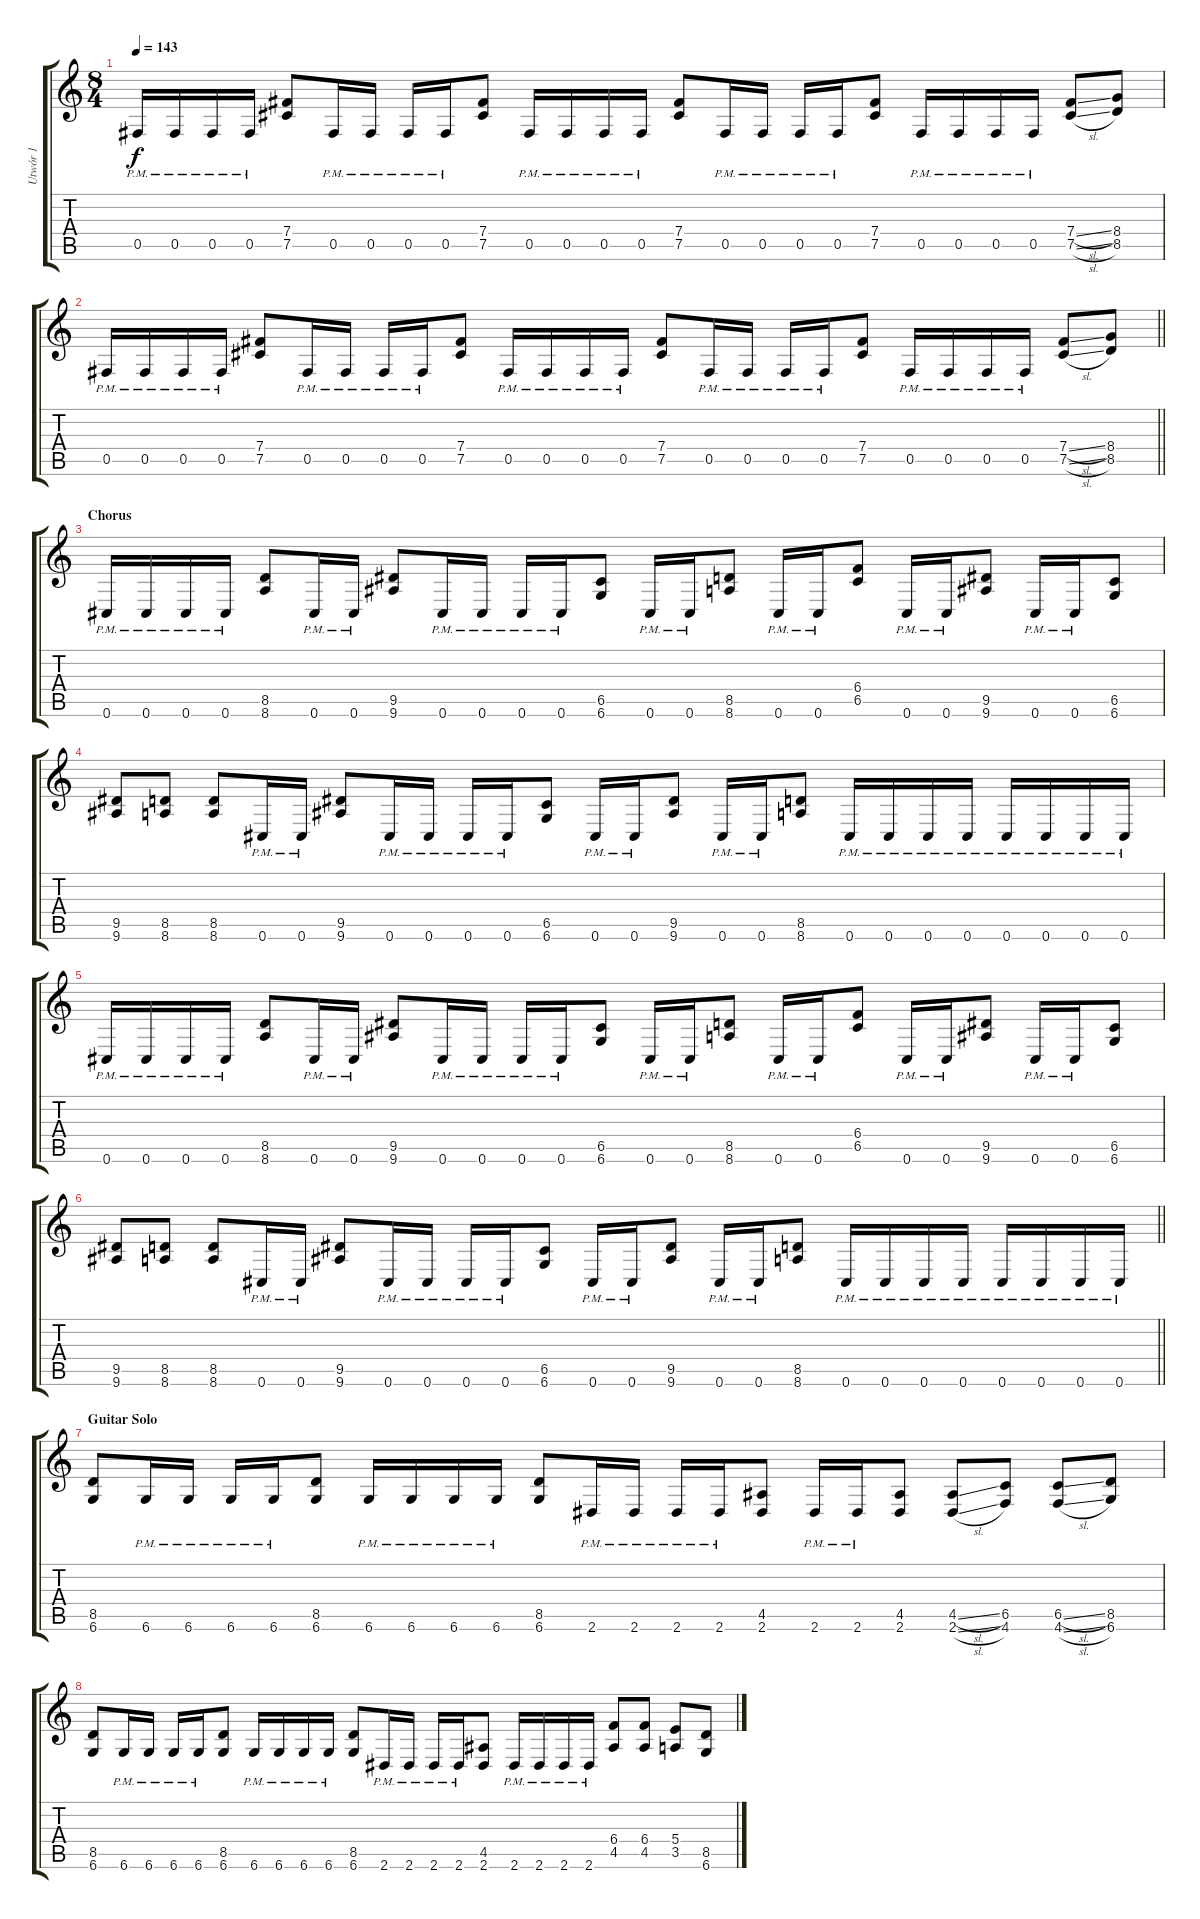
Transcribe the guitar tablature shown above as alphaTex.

\track ("Utwór 1" "Utwór 1") {instrument distortionguitar}
\staff {score tabs}
\tuning (Db4 Ab3 E3 B2 Gb2 Db2) {hide}
\ts (8 4)
\tempo 143
\clef g2
\ks c
0.5{pm}.16{dy f} 0.5{pm}.16 0.5{pm}.16 0.5{pm}.16 (7.4 7.5).8 0.5{pm}.16 0.5{pm}.16 0.5{pm}.16 0.5{pm}.16 (7.4 7.5).8 0.5{pm}.16 0.5{pm}.16 0.5{pm}.16 0.5{pm}.16 (7.4 7.5).8 0.5{pm}.16 0.5{pm}.16 0.5{pm}.16 0.5{pm}.16 (7.4 7.5).8 0.5{pm}.16 0.5{pm}.16 0.5{pm}.16 0.5{pm}.16 (7.4{sl} 7.5{sl}).8 (8.4 8.5).8 |
\barLineRight lightlight
0.5{pm}.16 0.5{pm}.16 0.5{pm}.16 0.5{pm}.16 (7.4 7.5).8 0.5{pm}.16 0.5{pm}.16 0.5{pm}.16 0.5{pm}.16 (7.4 7.5).8 0.5{pm}.16 0.5{pm}.16 0.5{pm}.16 0.5{pm}.16 (7.4 7.5).8 0.5{pm}.16 0.5{pm}.16 0.5{pm}.16 0.5{pm}.16 (7.4 7.5).8 0.5{pm}.16 0.5{pm}.16 0.5{pm}.16 0.5{pm}.16 (7.4{sl} 7.5{sl}).8 (8.4 8.5).8 |
\section ("" "Chorus")
0.6{pm}.16 0.6{pm}.16 0.6{pm}.16 0.6{pm}.16 (8.5 8.6).8 0.6{pm}.16 0.6{pm}.16 (9.5 9.6).8 0.6{pm}.16 0.6{pm}.16 0.6{pm}.16 0.6{pm}.16 (6.5 6.6).8 0.6{pm}.16 0.6{pm}.16 (8.5 8.6).8 0.6{pm}.16 0.6{pm}.16 (6.4 6.5).8 0.6{pm}.16 0.6{pm}.16 (9.5 9.6).8 0.6{pm}.16 0.6{pm}.16 (6.5 6.6).8 |
(9.5 9.6).8 (8.5 8.6).8 (8.5 8.6).8 0.6{pm}.16 0.6{pm}.16 (9.5 9.6).8 0.6{pm}.16 0.6{pm}.16 0.6{pm}.16 0.6{pm}.16 (6.5 6.6).8 0.6{pm}.16 0.6{pm}.16 (9.5 9.6).8 0.6{pm}.16 0.6{pm}.16 (8.5 8.6).8 0.6{pm}.16 0.6{pm}.16 0.6{pm}.16 0.6{pm}.16 0.6{pm}.16 0.6{pm}.16 0.6{pm}.16 0.6{pm}.16 |
0.6{pm}.16 0.6{pm}.16 0.6{pm}.16 0.6{pm}.16 (8.5 8.6).8 0.6{pm}.16 0.6{pm}.16 (9.5 9.6).8 0.6{pm}.16 0.6{pm}.16 0.6{pm}.16 0.6{pm}.16 (6.5 6.6).8 0.6{pm}.16 0.6{pm}.16 (8.5 8.6).8 0.6{pm}.16 0.6{pm}.16 (6.4 6.5).8 0.6{pm}.16 0.6{pm}.16 (9.5 9.6).8 0.6{pm}.16 0.6{pm}.16 (6.5 6.6).8 |
\barLineRight lightlight
(9.5 9.6).8 (8.5 8.6).8 (8.5 8.6).8 0.6{pm}.16 0.6{pm}.16 (9.5 9.6).8 0.6{pm}.16 0.6{pm}.16 0.6{pm}.16 0.6{pm}.16 (6.5 6.6).8 0.6{pm}.16 0.6{pm}.16 (9.5 9.6).8 0.6{pm}.16 0.6{pm}.16 (8.5 8.6).8 0.6{pm}.16 0.6{pm}.16 0.6{pm}.16 0.6{pm}.16 0.6{pm}.16 0.6{pm}.16 0.6{pm}.16 0.6{pm}.16 |
\section ("" "Guitar Solo")
(8.5 6.6).8 6.6{pm}.16 6.6{pm}.16 6.6{pm}.16 6.6{pm}.16 (8.5 6.6).8 6.6{pm}.16 6.6{pm}.16 6.6{pm}.16 6.6{pm}.16 (8.5 6.6).8 2.6{pm}.16 2.6{pm}.16 2.6{pm}.16 2.6{pm}.16 (4.5 2.6).8 2.6{pm}.16 2.6{pm}.16 (4.5 2.6).8 (4.5{sl} 2.6{sl}).8 (6.5 4.6).8 (6.5{sl} 4.6{sl}).8 (8.5 6.6).8 |
(8.5 6.6).8 6.6{pm}.16 6.6{pm}.16 6.6{pm}.16 6.6{pm}.16 (8.5 6.6).8 6.6{pm}.16 6.6{pm}.16 6.6{pm}.16 6.6{pm}.16 (8.5 6.6).8 2.6{pm}.16 2.6{pm}.16 2.6{pm}.16 2.6{pm}.16 (4.5 2.6).8 2.6{pm}.16 2.6{pm}.16 2.6{pm}.16 2.6{pm}.16 (6.4 4.5).8 (6.4 4.5).8 (5.4 3.5).8 (8.5 6.6).8
